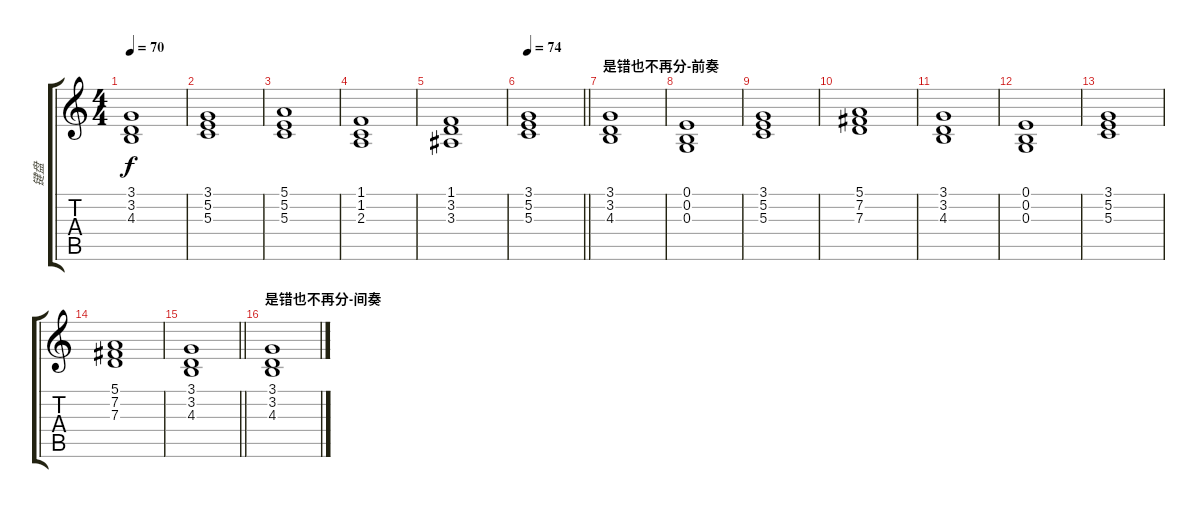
\track ("键盘" "键盘") {instrument stringensemble1}
\staff {score tabs}
\tuning (E4 B3 G3 D3 A2 E2) {hide}
\ts (4 4)
\tempo 70
\clef g2
\ks c
(3.1 3.2 4.3).1{dy f} |
(3.1 5.2 5.3).1 |
(5.1 5.2 5.3).1 |
(1.1 1.2 2.3).1 |
(1.1 3.2 3.3).1 |
\tempo 74
\barLineRight lightlight
(3.1 5.2 5.3).1 |
\section ("" "是错也不再分-前奏")
(3.1 3.2 4.3).1 |
(0.1 0.2 0.3).1 |
(3.1 5.2 5.3).1 |
(5.1 7.2 7.3).1 |
(3.1 3.2 4.3).1 |
(0.1 0.2 0.3).1 |
(3.1 5.2 5.3).1 |
(5.1 7.2 7.3).1 |
\barLineRight lightlight
(3.1 3.2 4.3).1 |
\section ("" "是错也不再分-间奏")
(3.1 3.2 4.3).1
